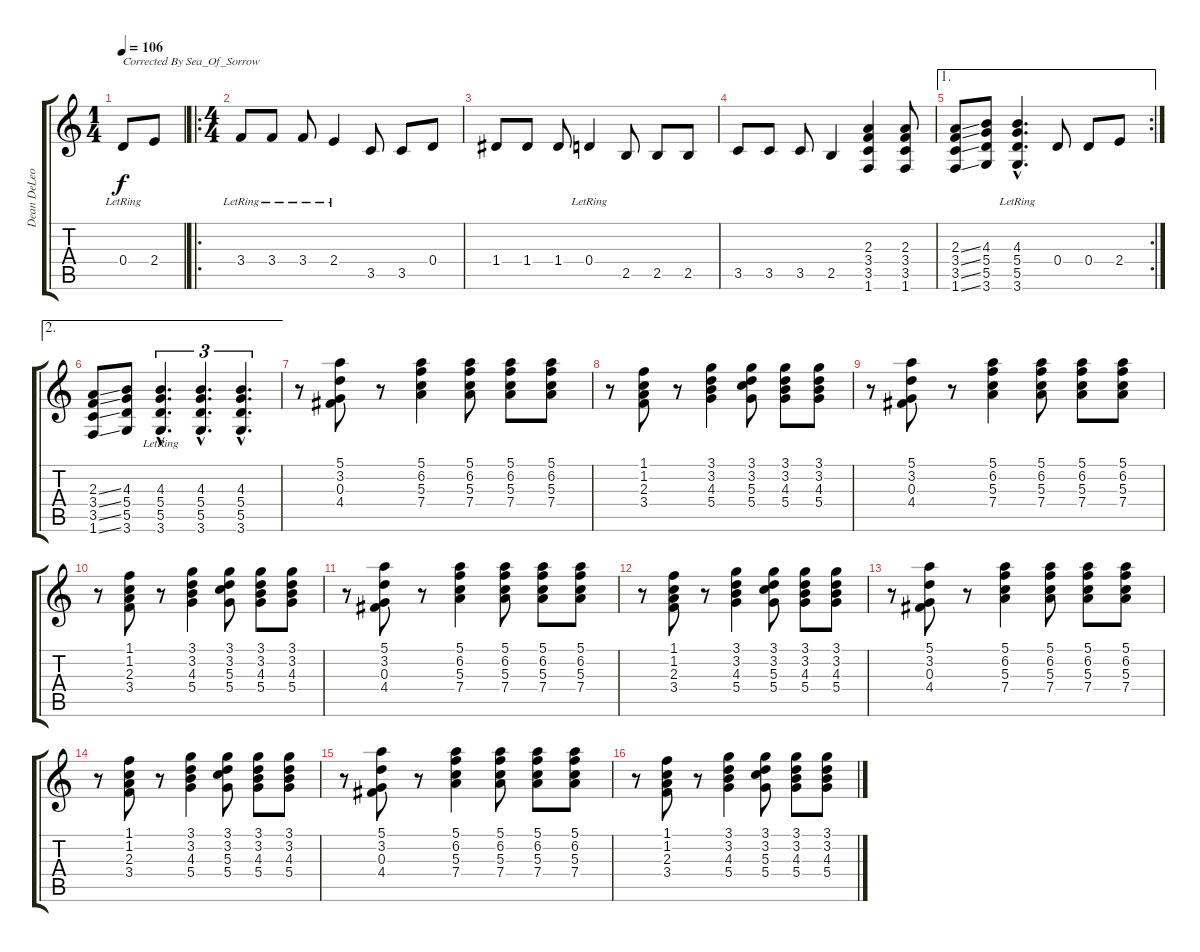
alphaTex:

\track ("Dean DeLeo - Guitar 1" "Dean DeLeo") {instrument electricguitarclean}
\staff {score tabs}
\tuning (E4 B3 G3 D3 A2 E2) {hide}
\ts (1 4)
\tempo 106
\clef g2
\ks c
0.4{lr}.8{txt "Corrected By Sea_Of_Sorrow" dy f instrument electricguitarclean} 2.4.8 |
\ro
\ts (4 4)
3.4{lr}.8 3.4{lr}.8 3.4{lr}.8 2.4{lr}.4 3.5.8 3.5.8 0.4.8 |
1.4.8 1.4.8 1.4.8 0.4{lr}.4 2.5.8 2.5.8 2.5.8 |
3.5.8 3.5.8 3.5.8 2.5.4 (2.3 3.4 3.5 1.6).4 (2.3 3.4 3.5 1.6).8 |
\ae 1
\rc 2
(2.3{ss} 3.4{ss} 3.5{ss} 1.6{ss}).8 (4.3 5.4 5.5 3.6).8 (4.3{hac lr} 5.4{hac lr} 5.5{hac lr} 3.6{hac lr}).4{d} 0.4.8 0.4.8 2.4.8 |
\ae 2
(2.3{ss} 3.4{ss} 3.5{ss} 1.6{ss}).8 (4.3 5.4 5.5 3.6).8 (4.3{hac lr} 5.4{hac lr} 5.5{hac lr} 3.6{lr}).4{d tu (3 2)} (4.3{hac} 5.4{hac} 5.5{hac} 3.6{hac}).4{d tu (3 2)} (4.3{hac} 5.4{hac} 5.5{hac} 3.6{hac}).4{d tu (3 2)} |
r.8 (5.1 3.2 0.3 4.4).8 r.8 (5.1 6.2 5.3 7.4).4 (5.1 6.2 5.3 7.4).8 (5.1 6.2 5.3 7.4).8 (5.1 6.2 5.3 7.4).8 |
r.8 (1.1 1.2 2.3 3.4).8 r.8 (3.1 3.2 4.3 5.4).4 (3.1 3.2 5.3 5.4).8 (3.1 3.2 4.3 5.4).8 (3.1 3.2 4.3 5.4).8 |
r.8 (5.1 3.2 0.3 4.4).8 r.8 (5.1 6.2 5.3 7.4).4 (5.1 6.2 5.3 7.4).8 (5.1 6.2 5.3 7.4).8 (5.1 6.2 5.3 7.4).8 |
r.8 (1.1 1.2 2.3 3.4).8 r.8 (3.1 3.2 4.3 5.4).4 (3.1 3.2 5.3 5.4).8 (3.1 3.2 4.3 5.4).8 (3.1 3.2 4.3 5.4).8 |
r.8 (5.1 3.2 0.3 4.4).8 r.8 (5.1 6.2 5.3 7.4).4 (5.1 6.2 5.3 7.4).8 (5.1 6.2 5.3 7.4).8 (5.1 6.2 5.3 7.4).8 |
r.8 (1.1 1.2 2.3 3.4).8 r.8 (3.1 3.2 4.3 5.4).4 (3.1 3.2 5.3 5.4).8 (3.1 3.2 4.3 5.4).8 (3.1 3.2 4.3 5.4).8 |
r.8 (5.1 3.2 0.3 4.4).8 r.8 (5.1 6.2 5.3 7.4).4 (5.1 6.2 5.3 7.4).8 (5.1 6.2 5.3 7.4).8 (5.1 6.2 5.3 7.4).8 |
r.8 (1.1 1.2 2.3 3.4).8 r.8 (3.1 3.2 4.3 5.4).4 (3.1 3.2 5.3 5.4).8 (3.1 3.2 4.3 5.4).8 (3.1 3.2 4.3 5.4).8 |
r.8 (5.1 3.2 0.3 4.4).8 r.8 (5.1 6.2 5.3 7.4).4 (5.1 6.2 5.3 7.4).8 (5.1 6.2 5.3 7.4).8 (5.1 6.2 5.3 7.4).8 |
r.8 (1.1 1.2 2.3 3.4).8 r.8 (3.1 3.2 4.3 5.4).4 (3.1 3.2 5.3 5.4).8 (3.1 3.2 4.3 5.4).8 (3.1 3.2 4.3 5.4).8
